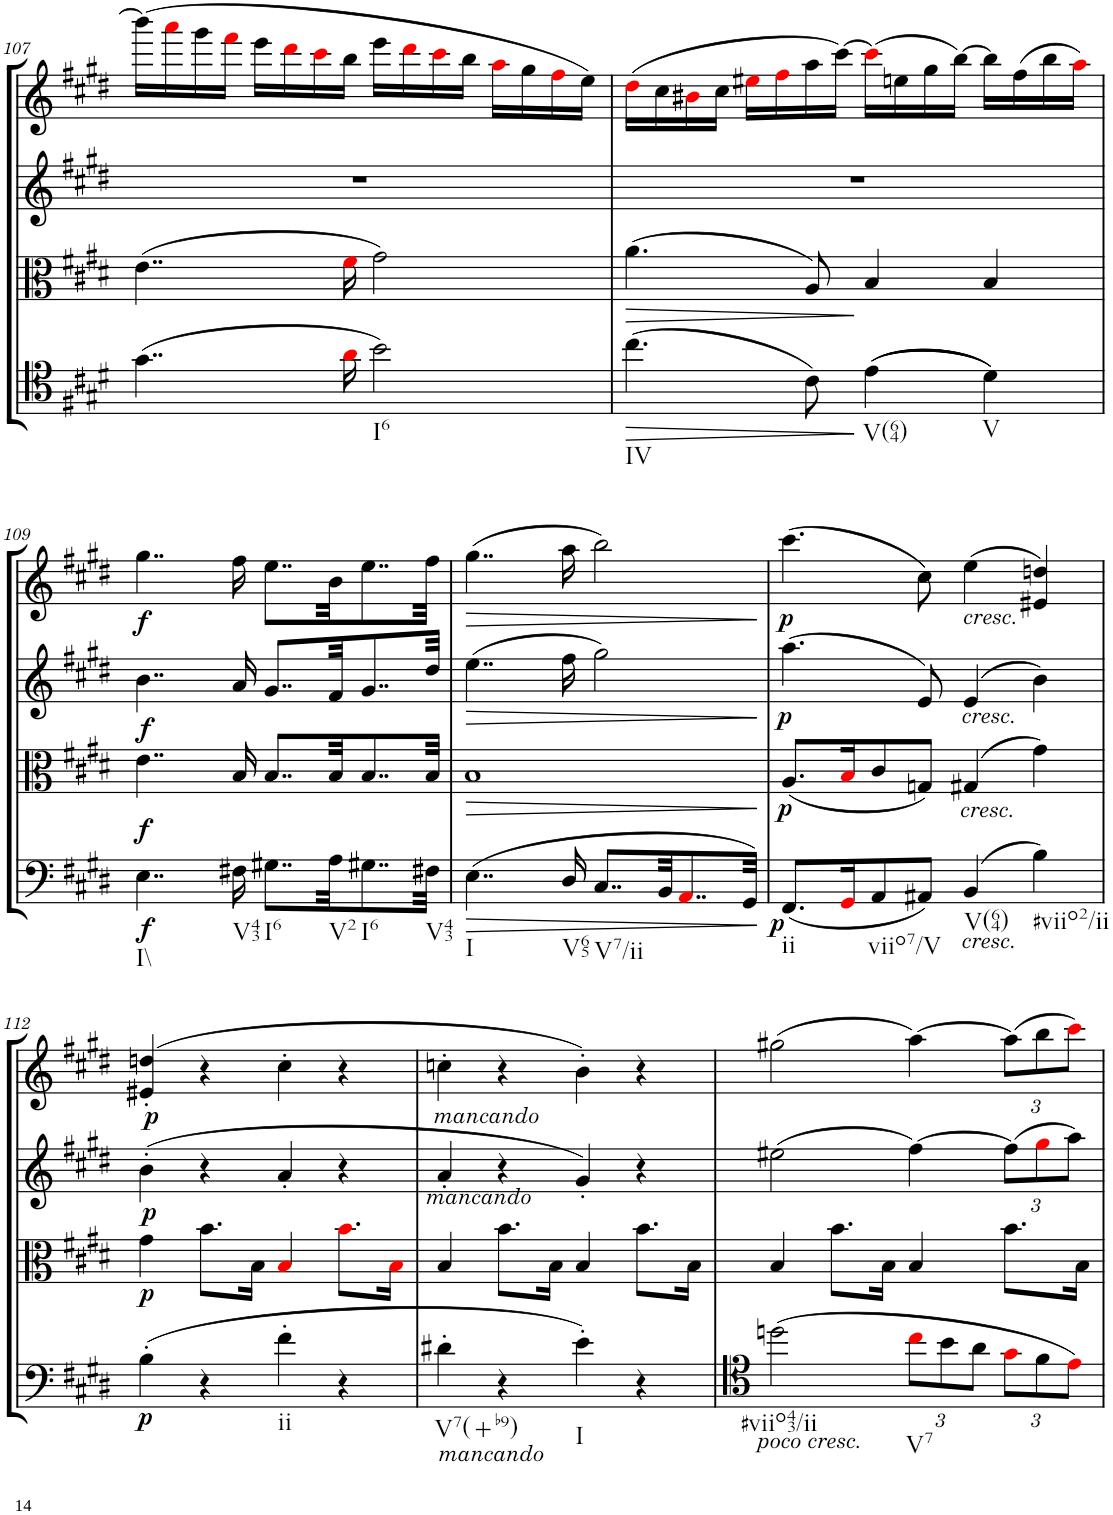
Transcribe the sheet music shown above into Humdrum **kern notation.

**kern	**dynam	**kern	**dynam	**kern	**dynam	**kern	**dynam
*part4	*part4	*part3	*part3	*part2	*part2	*part1	*part1
*staff4	*staff4	*staff3	*staff3	*staff2	*staff2	*staff1	*staff1
*I"Cello	*	*I"Viola	*	*I"2nd Violin	*	*I"1st Violin	*
*	*	*I'Vla	*	*I'Vln	*	*I'Vln	*
!!LO:PB:g=z
*clefC4	*	*clefC3	*	*clefG2	*	*clefG2	*
*k[f#c#g#d#]	*	*k[f#c#g#d#]	*	*k[f#c#g#d#]	*	*k[f#c#g#d#]	*
*M4/4	*	*M4/4	*	*M4/4	*	*M4/4	*
*met(c)	*	*met(c)	*	*met(c)	*	*met(c)	*
=107	=107	=107	=107	=107	=107	=107	=107
(4..g#\	.	(4..e\	.	1r	.	(16bbb\LL]	.
.	.	.	.	.	.	16aaai\	.
.	.	.	.	.	.	16ggg#\	.
.	.	.	.	.	.	16fff#i\JJ	.
.	.	.	.	.	.	16eee\LL	.
.	.	.	.	.	.	16ddd#i\	.
.	.	.	.	.	.	16ccc#i\	.
16ai\	.	16f#i\	.	.	.	16bb\JJ	.
!LO:TX:b:t=I6	!	!	!	!	!	!	!
2b\)	.	2g#\)	.	.	.	16eee\LL	.
.	.	.	.	.	.	16ddd#i\	.
.	.	.	.	.	.	16ccc#i\	.
.	.	.	.	.	.	16bb\JJ	.
.	.	.	.	.	.	16aai\LL	.
.	.	.	.	.	.	16gg#\	.
.	.	.	.	.	.	16ff#i\	.
.	.	.	.	.	.	16ee\JJ)	.
=108	=108	=108	=108	=108	=108	=108	=108
!LO:TX:b:t=IV	!	!	!	!	!	!	!
!	!LO:HP:b	!	!LO:HP:b	!	!	!	!
(4.cc#\	>	(4.a\	>	1r	.	(16dd#i\LL	.
.	.	.	.	.	.	16cc#\	.
.	.	.	.	.	.	16b#Xi\	.
.	.	.	.	.	.	16cc#\JJ	.
.	.	.	.	.	.	16ee#Xi\LL	.
.	.	.	.	.	.	16ff#i\	.
8c#\)	.	8A/)	.	.	.	16aa\	.
.	.	.	.	.	.	[16ccc#\JJ)	.
!LO:TX:b:t=V(64)	!	!	!	!	!	!	!
((4e\	]	4B/	]	.	.	(16ccc#i\LL]	.
.	.	.	.	.	.	16een\	.
.	.	.	.	.	.	16gg#\	.
.	.	.	.	.	.	[16bb\JJ)	.
!LO:TX:b:t=V	!	!	!	!	!	!	!
4d#\))	.	4B/	.	.	.	16bb\LL]	.
.	.	.	.	.	.	(16ff#\	.
.	.	.	.	.	.	16bb\	.
.	.	.	.	.	.	16aai\JJ)	.
!!LO:LB:g=z
=109	=109	=109	=109	=109	=109	=109	=109
!LO:TX:b:t=I\\	!	!	!	!	!	!	!
!	!LO:DY:b	!	!	!	!	!	!
!	!LO:DY:n=1:a	!	!LO:DY:a	!	!	!	!LO:DY:b
4..E\	f f	4..e\	f	4..b\	.	4..gg#\	f
!LO:TX:b:t=V43	!	!	!	!	!	!	!
16F#X\	.	16B/	.	16a/	.	16ff#\	.
!LO:TX:b:t=I6	!	!	!	!	!	!	!
8..G#X\L	.	8..B/L	.	8..g#/L	.	8..ee\L	.
!LO:TX:b:t=V2	!	!	!	!	!	!	!
32A\KK	.	32B/KK	.	32f#/KK	.	32b\KK	.
!LO:TX:b:t=I6	!	!	!	!	!	!	!
8..G#X\	.	8..B/	.	8..g#/	.	8..ee\	.
!LO:TX:b:t=V43	!	!	!	!	!	!	!
32F#X\Jkk	.	32B/Jkk	.	32dd#/Jkk	.	32ff#\Jkk	.
=110	=110	=110	=110	=110	=110	=110	=110
!LO:TX:b:t=I	!	!	!	!	!	!	!
!	!LO:HP:b	!	!LO:HP:b	!	!LO:HP:b	!	!LO:HP:b
(4..E\	>	1B	>	(4..ee\	>	(4..gg#\	>
!LO:TX:b:t=V65	!	!	!	!	!	!	!
16D#/	.	.	.	16ff#\	.	16aa\	.
!LO:TX:b:t=V7/ii	!	!	!	!	!	!	!
8..C#/L	.	.	.	2gg#\)	.	2bb\)	.
32BB/KK	.	.	.	.	.	.	.
8..AAi/	.	.	.	.	.	.	.
32GG#/Jkk)	.	.	.	.	.	.	.
.	]	.	]	.	]	.	]
=111	=111	=111	=111	=111	=111	=111	=111
!LO:TX:b:t=ii	!	!	!	!	!	!	!
!	!LO:DY:b	!	!	!	!	!	!
!	!LO:DY:n=1:a	!	!	!	!LO:DY:b	!	!LO:DY:b
(8.FF#/L	p p	(8.A/L	.	(4.aa\	p	(4.ccc#\	p
16GG#i/K	.	16Bi/K	.	.	.	.	.
8AA/	.	8c#/	.	.	.	.	.
!LO:TX:b:t=viio7/V	!	!	!	!	!	!	!
8AA#X/J)	.	8Gn/J)	.	8e/)	.	8cc#\)	.
!	!	!	!	!	!	!LO:TX:b:i:t=cresc.	!
!	!	!	!	!LO:TX:b:i:t=cresc.	!	!	!
!	!	!LO:TX:b:i:t=cresc.	!	!	!	!	!
!LO:TX:b:i:t=cresc.	!	!	!	!	!	!	!
!LO:TX:b:t=V(64)	!	!	!	!	!	!	!
(4BB/	.	(4G#X/	.	(4e/	.	(4ee\	.
!LO:TX:b:t=#viio2/ii	!	!	!	!	!	!	!
4B\)	.	4g#\)	.	4b\)	.	4e#X/ 4ddn/)	.
!!LO:LB:g=z
=112	=112	=112	=112	=112	=112	=112	=112
!	!LO:DY:b	!	!LO:DY:b	!	!LO:DY:b	!	!LO:DY:b
(4B'\	p	4g#\	p	(4b'\	p	(4e#X/' 4ddn/'	p
4r	.	8.b\L	.	4r	.	4r	.
.	.	16B\Jk	.	.	.	.	.
!LO:TX:b:t=ii	!	!	!	!	!	!	!
4f#'\	.	4Bi/	.	4a'/	.	4cc#'\	.
4r	.	8.bi\L	.	4r	.	4r	.
.	.	16Bi\Jk	.	.	.	.	.
=113	=113	=113	=113	=113	=113	=113	=113
!	!	!	!	!	!	!LO:TX:b:i:t=mancando	!
!	!	!	!	!LO:TX:a:i:t=mancando	!	!	!
!LO:TX:b:i:t=mancando	!	!	!	!	!	!	!
!LO:TX:b:t=V7(+b9)	!	!	!	!	!	!	!
4d#X'\	.	4B/	.	4a'/	.	4ccn'\	.
4r	.	8.b\L	.	4r	.	4r	.
.	.	16B\Jk	.	.	.	.	.
!LO:TX:b:t=I	!	!	!	!	!	!	!
4e'\)	.	4B/	.	4g#'/)	.	4b'\)	.
4r	.	8.b\L	.	4r	.	4r	.
.	.	16B\Jk	.	.	.	.	.
=114	=114	=114	=114	=114	=114	=114	=114
!LO:TX:b:i:t=poco cresc.	!	!	!	!	!	!	!
!LO:TX:b:t=#viio43/ii	!	!	!	!	!	!	!
(2ddn\	.	4B/	.	(2ee#X\	.	(2gg#X\	.
.	.	8.b\L	.	.	.	.	.
.	.	16B\Jk	.	.	.	.	.
*Xbrackettup	*	*	*	*	*	*	*
!LO:TX:b:t=V7	!	!	!	!	!	!	!
12cc#i\L	.	4B/	.	[4ff#\)	.	[4aa\)	.
12b\	.	.	.	.	.	.	.
12a\J	.	.	.	.	.	.	.
*	*	*	*	*Xbrackettup	*	*Xbrackettup	*
12g#i\L	.	8.b\L	.	(12ff#\L]	.	(12aa\L]	.
12f#\	.	.	.	12gg#i\	.	12bb\	.
12ei\J)	.	.	.	12aa\J)	.	12ccc#i\J)	.
.	.	16B\Jk	.	.	.	.	.
=	=	=	=	=	=	=	=
*-	*-	*-	*-	*-	*-	*-	*-
